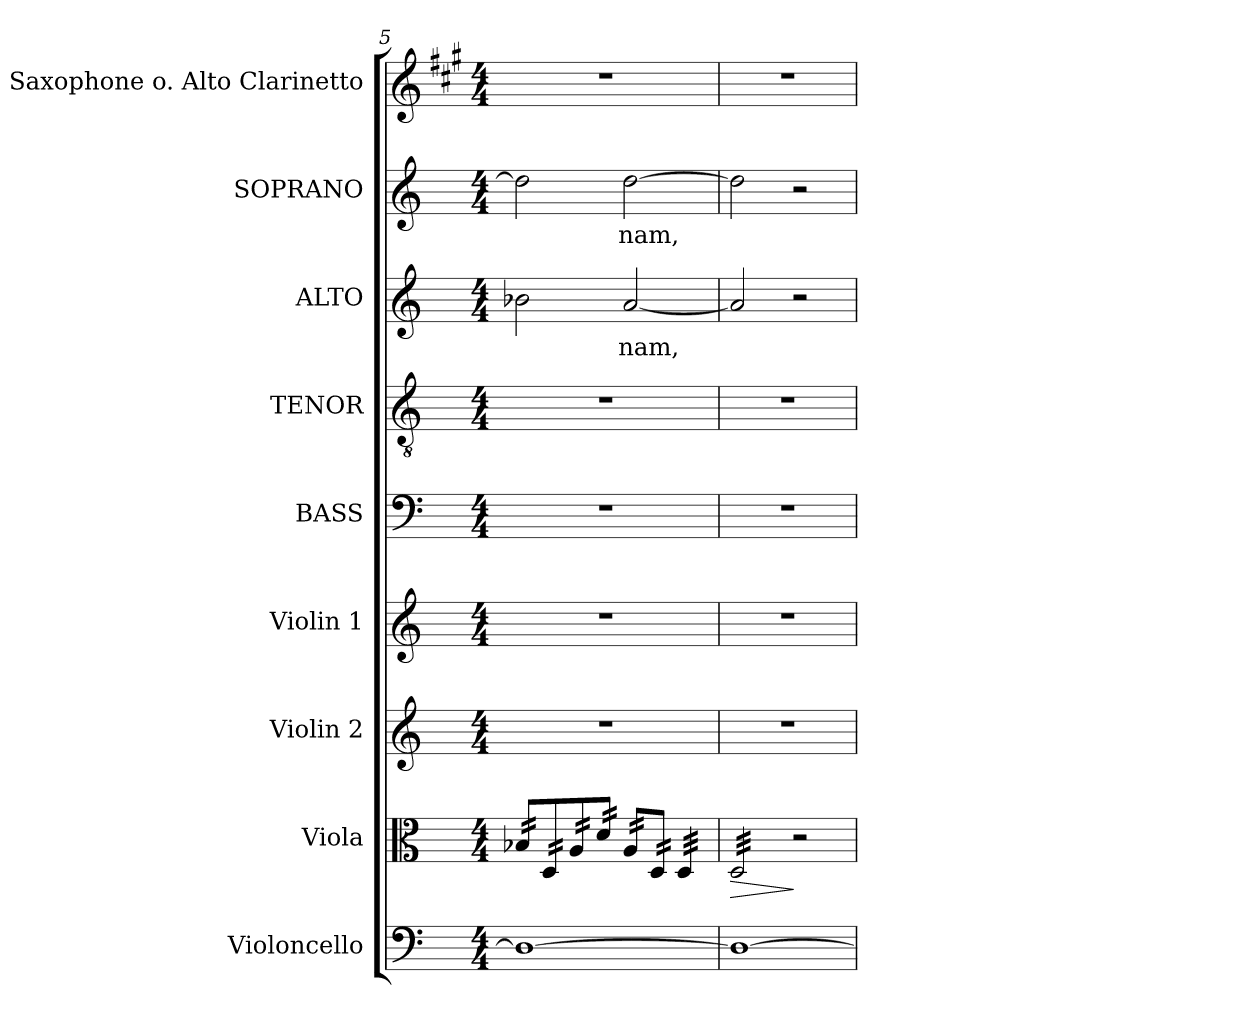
**kern	**kern	**dynam	**kern	**kern	**kern	**kern	**kern	**text	**kern	**text	**kern
*part9	*part8	*part8	*part7	*part6	*part5	*part4	*part3	*part3	*part2	*part2	*part1
*staff9	*staff8	*staff8	*staff7	*staff6	*staff5	*staff4	*staff3	*staff3	*staff2	*staff2	*staff1
*I"Violoncello	*I"Viola	*	*I"Violin 2	*I"Violin 1	*I"BASS	*I"TENOR	*I"ALTO	*	*I"SOPRANO	*	*I"Alto Saxophone o. Alto Clarinetto
*I'Vc.	*I'Vla.	*	*I'Vln. 2	*I'Vln. 1	*I'B.	*I'T.	*I'A.	*	*I'S.	*	*I'Alto Sax. o. Alto Clar.
*clefF4	*clefC3	*	*clefG2	*clefG2	*clefF4	*clefGv2	*clefG2	*	*clefG2	*	*clefG2
*	*	*	*	*	*	*ITrd7c12	*	*	*	*	*ITrd5c9
*k[]	*k[]	*	*k[]	*k[]	*k[]	*k[]	*k[]	*	*k[]	*	*k[]
*C:	*C:	*	*C:	*C:	*C:	*C:	*C:	*	*C:	*	*C:
*M4/4	*M4/4	*	*M4/4	*M4/4	*M4/4	*M4/4	*M4/4	*	*M4/4	*	*M4/4
=5	=5	=5	=5	=5	=5	=5	=5	=5	=5	=5	=5
*	*tremolo	*	*	*	*	*	*	*	*	*	*
1Di_>	32B-Xi/LLL	.	1r	1r	1r	1r	2b-Xi\	.	2ddi\]	.	1r
.	32B-Xi/	.	.	.	.	.	.	.	.	.	.
.	32B-Xi/	.	.	.	.	.	.	.	.	.	.
.	32B-Xi/	.	.	.	.	.	.	.	.	.	.
.	(32Di/	.	.	.	.	.	.	.	.	.	.
.	(32Di/	.	.	.	.	.	.	.	.	.	.
.	(32Di/	.	.	.	.	.	.	.	.	.	.
.	(32Di/	.	.	.	.	.	.	.	.	.	.
.	32Ai/	.	.	.	.	.	.	.	.	.	.
.	32Ai/	.	.	.	.	.	.	.	.	.	.
.	32Ai/	.	.	.	.	.	.	.	.	.	.
.	32Ai/	.	.	.	.	.	.	.	.	.	.
.	32di/)	.	.	.	.	.	.	.	.	.	.
.	32di/)	.	.	.	.	.	.	.	.	.	.
.	32di/)	.	.	.	.	.	.	.	.	.	.
.	32di/)JJJ	.	.	.	.	.	.	.	.	.	.
!	!	!	!	!	!	!	!	!LO:LY:b:color=#000000	!	!	!
!	!	!	!	!	!	!	!	!	!	!LO:LY:b:color=#000000	!
.	(32Ai/LLL	.	.	.	.	.	[<2ai/	-nam,	[>2ddi\	-nam,	.
.	(32Ai/	.	.	.	.	.	.	.	.	.	.
.	(32Ai/	.	.	.	.	.	.	.	.	.	.
.	(32Ai/	.	.	.	.	.	.	.	.	.	.
.	32Di/	.	.	.	.	.	.	.	.	.	.
.	32Di/	.	.	.	.	.	.	.	.	.	.
.	32Di/	.	.	.	.	.	.	.	.	.	.
.	32Di/JJJ	.	.	.	.	.	.	.	.	.	.
.	32Di/)LLL	.	.	.	.	.	.	.	.	.	.
.	32Di/)	.	.	.	.	.	.	.	.	.	.
.	32Di/)	.	.	.	.	.	.	.	.	.	.
.	32Di/)	.	.	.	.	.	.	.	.	.	.
.	32Di/)	.	.	.	.	.	.	.	.	.	.
.	32Di/)	.	.	.	.	.	.	.	.	.	.
.	32Di/)	.	.	.	.	.	.	.	.	.	.
.	32Di/)JJJ	.	.	.	.	.	.	.	.	.	.
=6	=6	=6	=6	=6	=6	=6	=6	=6	=6	=6	=6
!	!	!LO:HP:b	!	!	!	!	!	!	!	!	!
1Di_>	32Di/LLL	>	1r	1r	1r	1r	2ai/]	.	2ddi\]	.	1r
.	32Di/	.	.	.	.	.	.	.	.	.	.
.	32Di/	.	.	.	.	.	.	.	.	.	.
.	32Di/	.	.	.	.	.	.	.	.	.	.
.	32Di/	.	.	.	.	.	.	.	.	.	.
.	32Di/	.	.	.	.	.	.	.	.	.	.
.	32Di/	.	.	.	.	.	.	.	.	.	.
.	32Di/	.	.	.	.	.	.	.	.	.	.
.	32Di/	.	.	.	.	.	.	.	.	.	.
.	32Di/	.	.	.	.	.	.	.	.	.	.
.	32Di/	.	.	.	.	.	.	.	.	.	.
.	32Di/	.	.	.	.	.	.	.	.	.	.
.	32Di/	.	.	.	.	.	.	.	.	.	.
.	32Di/	.	.	.	.	.	.	.	.	.	.
.	32Di/	.	.	.	.	.	.	.	.	.	.
.	32Di/JJJ	.	.	.	.	.	.	.	.	.	.
*	*Xtremolo	*	*	*	*	*	*	*	*	*	*
.	2r	]	.	.	.	.	2r	.	2r	.	.
=	=	=	=	=	=	=	=	=	=	=	=
*-	*-	*-	*-	*-	*-	*-	*-	*-	*-	*-	*-
